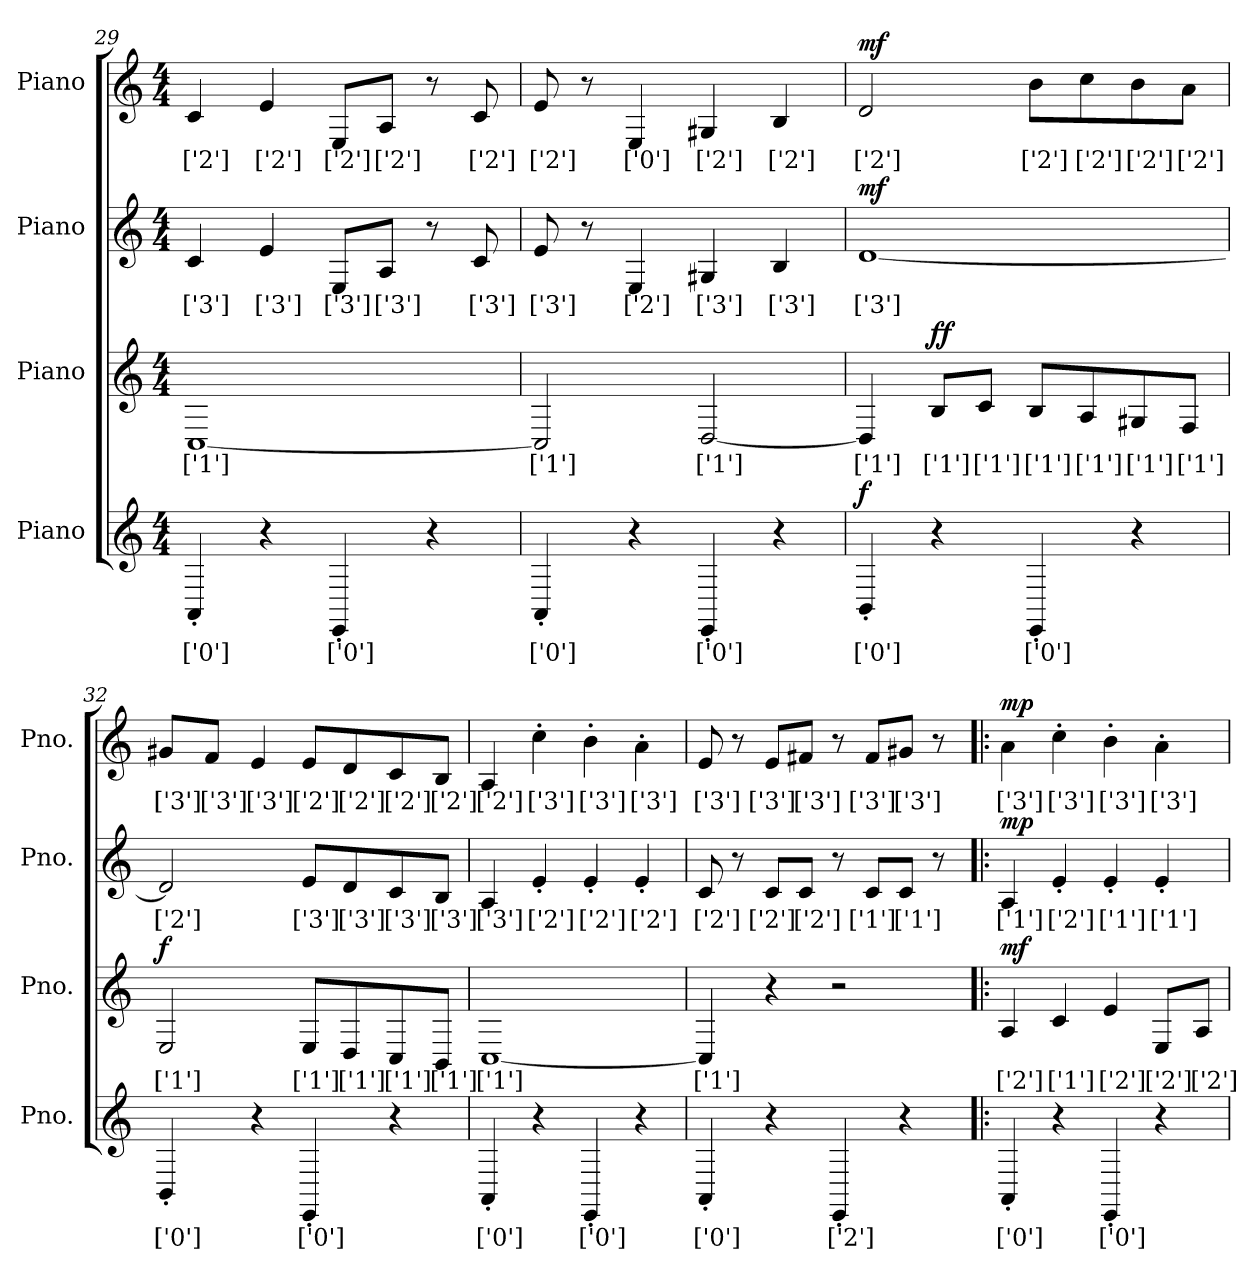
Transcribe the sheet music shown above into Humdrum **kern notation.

**kern	**text	**dynam	**kern	**text	**dynam	**kern	**text	**dynam	**kern	**text	**dynam
*part4	*part4	*part4	*part3	*part3	*part3	*part2	*part2	*part2	*part1	*part1	*part1
*staff4	*staff4	*staff4	*staff3	*staff3	*staff3	*staff2	*staff2	*staff2	*staff1	*staff1	*staff1
*I"Piano	*	*	*I"Piano	*	*	*I"Piano	*	*	*I"Piano	*	*
*I'Pno.	*	*	*I'Pno.	*	*	*I'Pno.	*	*	*I'Pno.	*	*
*clefG2	*	*	*clefG2	*	*	*clefG2	*	*	*clefG2	*	*
*k[]	*	*	*k[]	*	*	*k[]	*	*	*k[]	*	*
*M4/4	*	*	*M4/4	*	*	*M4/4	*	*	*M4/4	*	*
=29	=29	=29	=29	=29	=29	=29	=29	=29	=29	=29	=29
4AA'i/	['0']	.	[1Cj	['1']	.	4cZ/	['3']	.	4cV/	['2']	.
4r	.	.	.	.	.	4eZ/	['3']	.	4eV/	['2']	.
4EE'i/	['0']	.	.	.	.	8EZ/L	['3']	.	8EV/L	['2']	.
.	.	.	.	.	.	8AZ/J	['3']	.	8AV/J	['2']	.
4r	.	.	.	.	.	8r	.	.	8r	.	.
.	.	.	.	.	.	8cZ/	['3']	.	8cV/	['2']	.
!!LO:PB:g=z
=30	=30	=30	=30	=30	=30	=30	=30	=30	=30	=30	=30
4AA'i/	['0']	.	2Cj/]	['1']	.	8eZ/	['3']	.	8eV/	['2']	.
.	.	.	.	.	.	8r	.	.	8r	.	.
4r	.	.	.	.	.	4EV/	['2']	.	4Ei/	['0']	.
4EE'i/	['0']	.	[2Dj/	['1']	.	4G#XZ/	['3']	.	4G#XV/	['2']	.
4r	.	.	.	.	.	4BZ/	['3']	.	4BV/	['2']	.
=31	=31	=31	=31	=31	=31	=31	=31	=31	=31	=31	=31
!	!	!LO:DY:b	!	!	!	!	!	!LO:DY:b	!	!	!LO:DY:b
4BB'i/	['0']	f	4Dj/]	['1']	.	[1dZ	['3']	mf	2dV/	['2']	mf
!	!	!	!	!	!LO:DY:b	!	!	!	!	!	!
4r	.	.	8Bj/L	['1']	ff	.	.	.	.	.	.
.	.	.	8cj/J	['1']	.	.	.	.	.	.	.
4EE'i/	['0']	.	8Bj/L	['1']	.	.	.	.	8bV\L	['2']	.
.	.	.	8Aj/	['1']	.	.	.	.	8ccV\	['2']	.
4r	.	.	8G#Xj/	['1']	.	.	.	.	8bV\	['2']	.
.	.	.	8Fj/J	['1']	.	.	.	.	8aV\J	['2']	.
=32	=32	=32	=32	=32	=32	=32	=32	=32	=32	=32	=32
!	!	!	!	!	!LO:DY:b	!	!	!	!	!	!
4BB'i/	['0']	.	2Ej/	['1']	f	2dV/]	['2']	.	8g#XZ/L	['3']	.
.	.	.	.	.	.	.	.	.	8fZ/J	['3']	.
4r	.	.	.	.	.	.	.	.	4eZ/	['3']	.
4EE'i/	['0']	.	8Ej/L	['1']	.	8eZ/L	['3']	.	8eV/L	['2']	.
.	.	.	8Dj/	['1']	.	8dZ/	['3']	.	8dV/	['2']	.
4r	.	.	8Cj/	['1']	.	8cZ/	['3']	.	8cV/	['2']	.
.	.	.	8BBj/J	['1']	.	8BZ/J	['3']	.	8BV/J	['2']	.
=33	=33	=33	=33	=33	=33	=33	=33	=33	=33	=33	=33
4AA'i/	['0']	.	[1Cj	['1']	.	4AZ/	['3']	.	4AV/	['2']	.
4r	.	.	.	.	.	4e'V/	['2']	.	4cc'Z\	['3']	.
4EE'i/	['0']	.	.	.	.	4e'V/	['2']	.	4b'Z\	['3']	.
4r	.	.	.	.	.	4e'V/	['2']	.	4a'Z\	['3']	.
=34	=34	=34	=34	=34	=34	=34	=34	=34	=34	=34	=34
4AA'i/	['0']	.	4Cj/]	['1']	.	8cV/	['2']	.	8eZ/	['3']	.
.	.	.	.	.	.	8r	.	.	8r	.	.
4r	.	.	4r	.	.	8cV/L	['2']	.	8eZ/L	['3']	.
.	.	.	.	.	.	8cV/J	['2']	.	8f#XZ/J	['3']	.
4EE'V/	['2']	.	2r	.	.	8r	.	.	8r	.	.
.	.	.	.	.	.	8cj/L	['1']	.	8f#Z/L	['3']	.
4r	.	.	.	.	.	8cj/J	['1']	.	8g#XZ/J	['3']	.
.	.	.	.	.	.	8r	.	.	8r	.	.
!!LO:LB:g=z
=35!|:	=35!|:	=35!|:	=35!|:	=35!|:	=35!|:	=35!|:	=35!|:	=35!|:	=35!|:	=35!|:	=35!|:
!	!	!	!	!	!LO:DY:b	!	!	!LO:DY:b	!	!	!LO:DY:b
4AA'i/	['0']	.	4AV/	['2']	mf	4Aj/	['1']	mp	4aZ\	['3']	mp
4r	.	.	4cj/	['1']	.	4e'V/	['2']	.	4cc'Z\	['3']	.
4EE'i/	['0']	.	4eV/	['2']	.	4e'j/	['1']	.	4b'Z\	['3']	.
4r	.	.	8EV/L	['2']	.	4e'j/	['1']	.	4a'Z\	['3']	.
.	.	.	8AV/J	['2']	.	.	.	.	.	.	.
=	=	=	=	=	=	=	=	=	=	=	=
*-	*-	*-	*-	*-	*-	*-	*-	*-	*-	*-	*-
